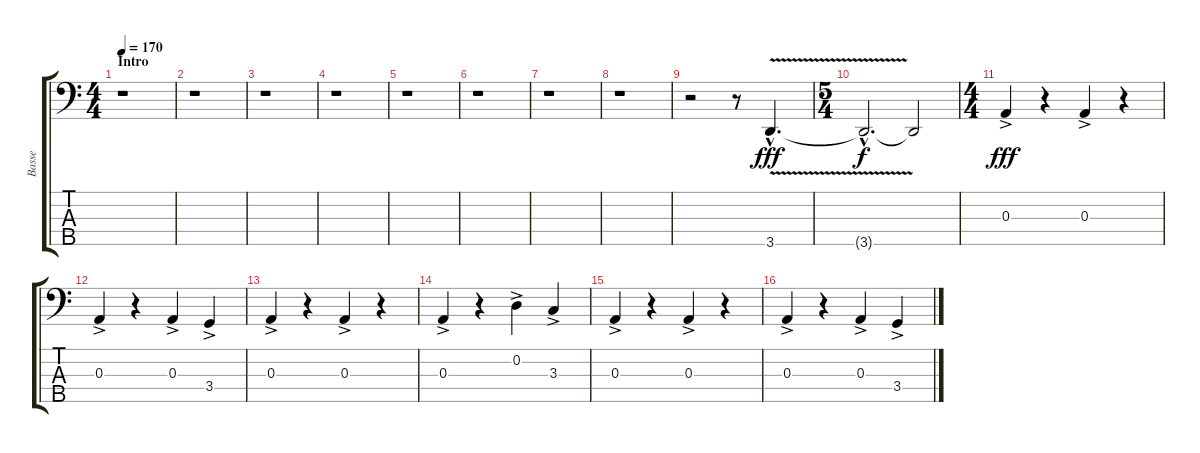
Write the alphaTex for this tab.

\track ("Basse" "Basse") {instrument electricbasspick}
\staff {score tabs}
\tuning (G2 D2 A1 E1 B0) {hide}
\ts (4 4)
\section ("" "Intro")
\tempo 170
\clef f4
\ks c
r.1{dy fff instrument electricbasspick} |
r.1 |
r.1 |
r.1 |
r.1 |
r.1 |
r.1 |
r.1 |
r.2 r.8 3.5{v hac}.4{d} |
\ts (5 4)
3.5{hac t}.2{d dy f} 3.5{t}.2 |
\ts (4 4)
0.3{ac}.4{dy fff} r.4 0.3{ac}.4 r.4 |
0.3{ac}.4 r.4 0.3{ac}.4 3.4{ac}.4 |
0.3{ac}.4 r.4 0.3{ac}.4 r.4 |
0.3{ac}.4 r.4 0.2{ac}.4 3.3{ac}.4 |
0.3{ac}.4 r.4 0.3{ac}.4 r.4 |
0.3{ac}.4 r.4 0.3{ac}.4 3.4{ac}.4
